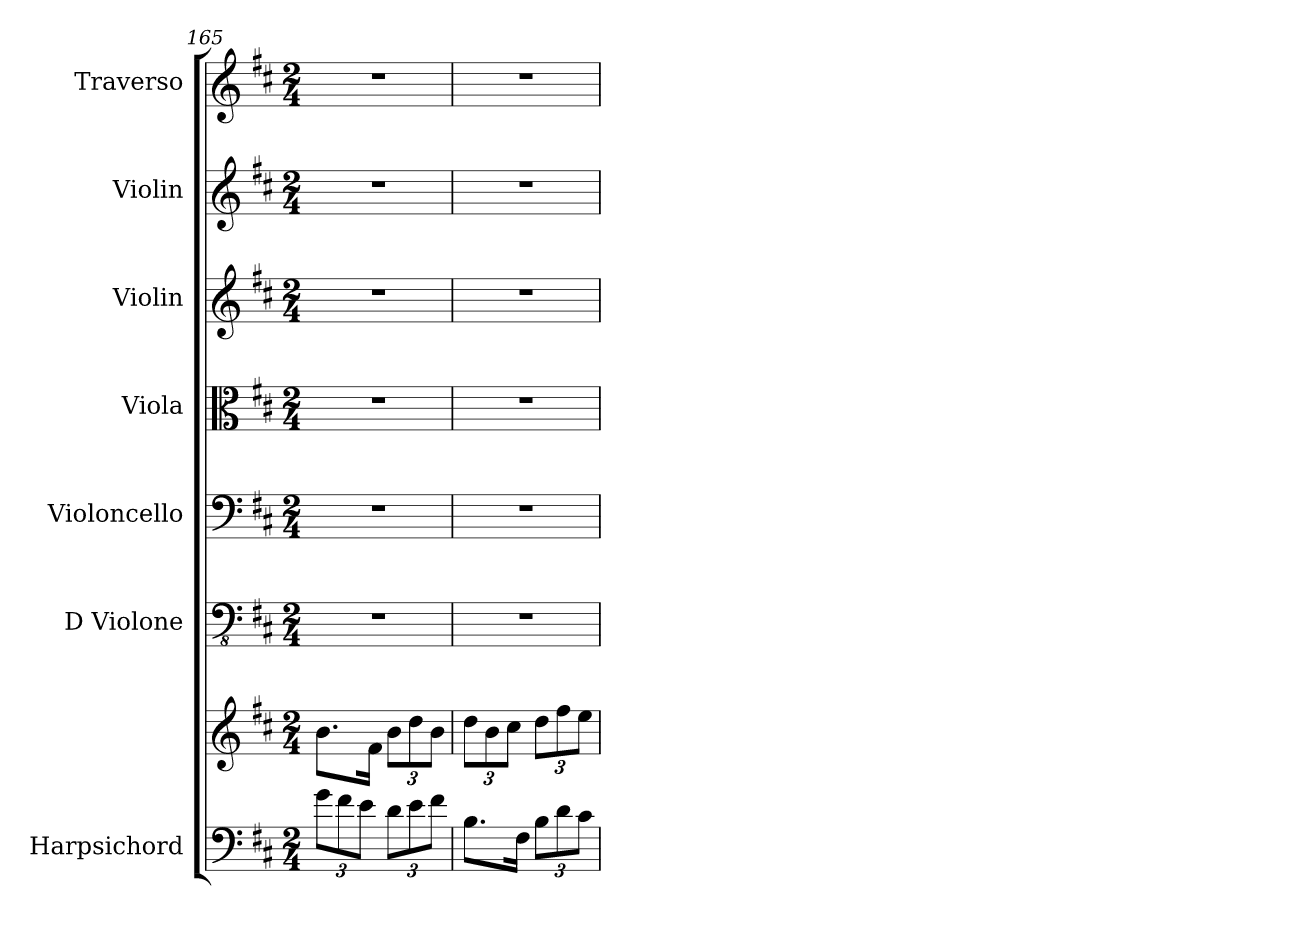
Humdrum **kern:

**kern	**kern	**kern	**kern	**kern	**kern	**kern	**kern
*part7	*part7	*part6	*part5	*part4	*part3	*part2	*part1
*staff8	*staff7	*staff6	*staff5	*staff4	*staff3	*staff2	*staff1
*I"Harpsichord	*	*I"D Violone	*I"Violoncello	*I"Viola	*I"Violin	*I"Violin	*I"Traverso
*I'Hch.	*	*I'D Vne.	*I'Vc.	*I'Vla.	*I'Vln.	*I'Vln.	*I'Trv.
!!LO:PB:g=z
*clefF4	*clefG2	*clefFv4	*clefF4	*clefC3	*clefG2	*clefG2	*clefG2
*	*	*ITrd7c12	*	*	*	*	*
*k[f#c#]	*k[f#c#]	*k[f#c#]	*k[f#c#]	*k[f#c#]	*k[f#c#]	*k[f#c#]	*k[f#c#]
*M2/4	*M2/4	*M2/4	*M2/4	*M2/4	*M2/4	*M2/4	*M2/4
*Xbrackettup	*	*	*	*	*	*	*
=165	=165	=165	=165	=165	=165	=165	=165
12g\L	8.b\L	2r	2r	2r	2r	2r	2r
12f#\	.	.	.	.	.	.	.
12e\J	.	.	.	.	.	.	.
.	16f#\Jk	.	.	.	.	.	.
*	*Xbrackettup	*	*	*	*	*	*
12d\L	12b\L	.	.	.	.	.	.
12e\	12dd\	.	.	.	.	.	.
12f#\J	12b\J	.	.	.	.	.	.
=166	=166	=166	=166	=166	=166	=166	=166
8.B\L	12dd\L	2r	2r	2r	2r	2r	2r
.	12b\	.	.	.	.	.	.
.	12cc#\J	.	.	.	.	.	.
16F#\Jk	.	.	.	.	.	.	.
12B\L	12dd\L	.	.	.	.	.	.
12d\	12ff#\	.	.	.	.	.	.
12c#\J	12ee\J	.	.	.	.	.	.
=	=	=	=	=	=	=	=
*-	*-	*-	*-	*-	*-	*-	*-
